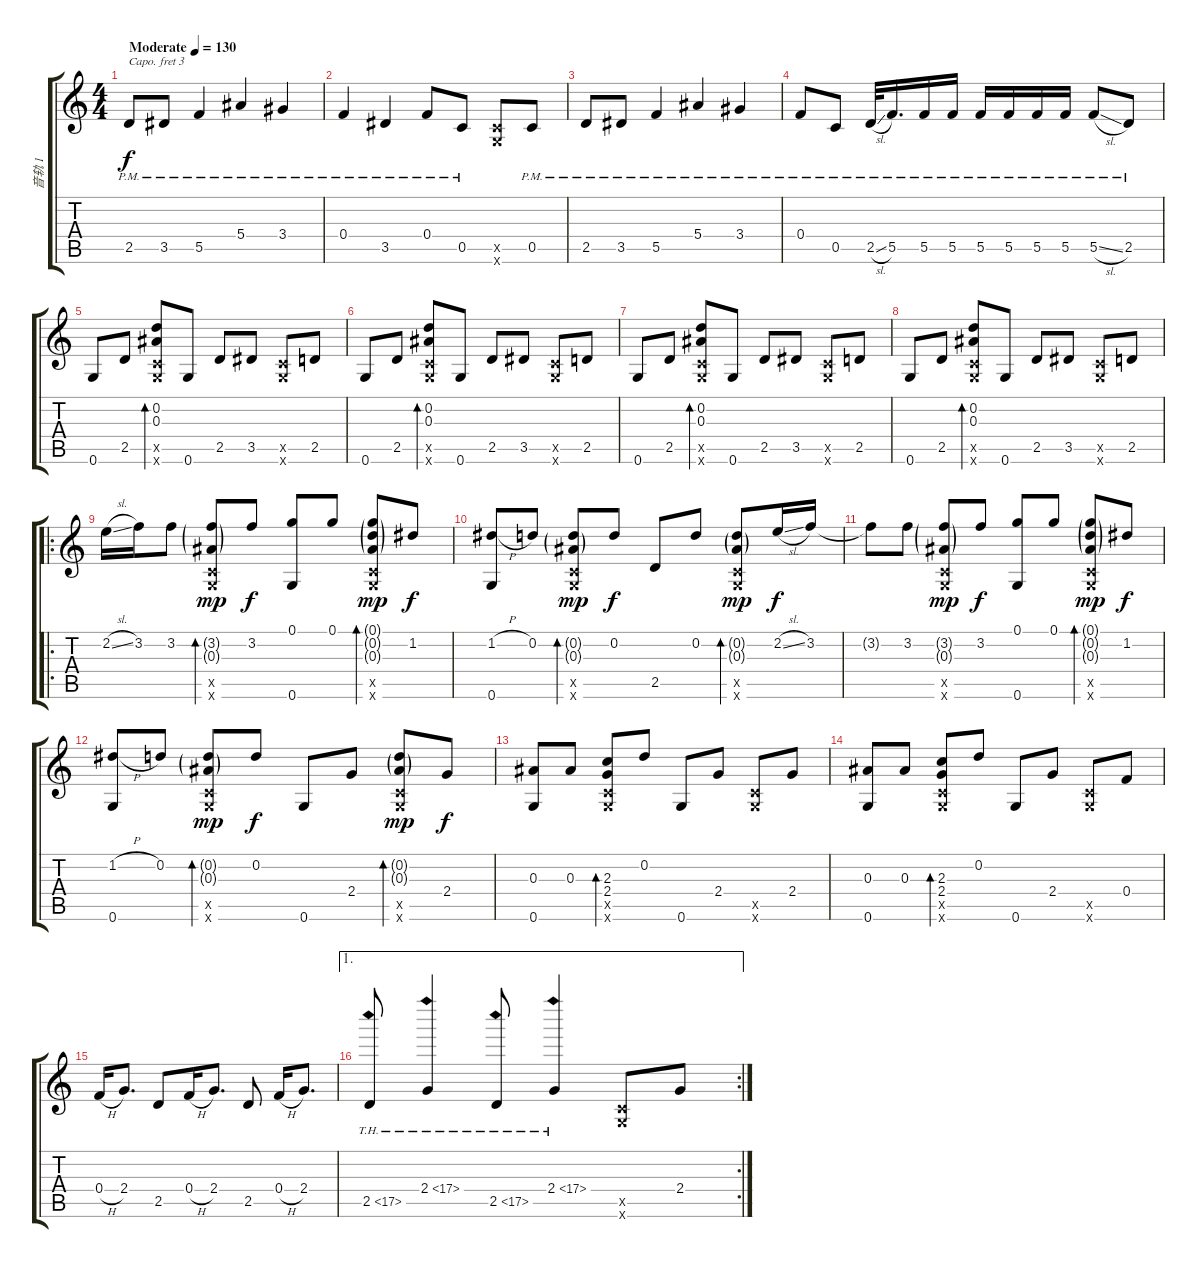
\track ("音轨 1" "音轨 1") {instrument acousticguitarsteel}
\staff {score tabs}
\capo 3
\tuning (E4 B3 G3 D3 A2 E2) {hide}
\ts (4 4)
\tempo (130 "Moderate")
\clef g2
\ks c
2.5{pm}.8{dy f instrument acousticguitarsteel} 3.5{pm}.8 5.5{pm}.4 5.4{pm}.4 3.4{pm}.4 |
0.4{pm}.4 3.5{pm}.4 0.4{pm}.8 0.5{pm}.8 (0.5{x} 0.6{x}).8 0.5{pm}.8 |
2.5{pm}.8 3.5{pm}.8 5.5{pm}.4 5.4{pm}.4 3.4{pm}.4 |
0.4{pm}.8 0.5{pm}.8 2.5{sl pm}.32 5.5{pm}.16{d} 5.5{pm}.16 5.5{pm}.16 5.5{pm}.16 5.5{pm}.16 5.5{pm}.16 5.5{pm}.16 5.5{sl pm}.8 2.5{pm}.8 |
0.6.8 2.5.8 (0.2 0.3 0.5{x} 0.6{x}).8{bd 30} 0.6.8 2.5.8 3.5.8 (0.5{x} 0.6{x}).8 2.5.8 |
0.6.8 2.5.8 (0.2 0.3 0.5{x} 0.6{x}).8{bd 30} 0.6.8 2.5.8 3.5.8 (0.5{x} 0.6{x}).8 2.5.8 |
0.6.8 2.5.8 (0.2 0.3 0.5{x} 0.6{x}).8{bd 30} 0.6.8 2.5.8 3.5.8 (0.5{x} 0.6{x}).8 2.5.8 |
0.6.8 2.5.8 (0.2 0.3 0.5{x} 0.6{x}).8{bd 30} 0.6.8 2.5.8 3.5.8 (0.5{x} 0.6{x}).8 2.5.8 |
\ro
2.2{sl}.16 3.2.16 3.2.8 (3.2{g} 0.3{g} 0.5{x} 0.6{x}).8{bd 30 dy mp} 3.2.8{dy f} (0.1 0.6).8 0.1.8 (0.1{g} 0.2{g} 0.3{g} 0.5{x} 0.6{x}).8{bd 30 dy mp} 1.2.8{dy f} |
(1.2{h} 0.6).8 0.2.8 (0.2{g} 0.3{g} 0.5{x} 0.6{x}).8{bd 30 dy mp} 0.2.8{dy f} 2.5.8 0.2.8 (0.2{g} 0.3{g} 0.5{x} 0.6{x}).8{bd 30 dy mp} 2.2{sl}.16{dy f} 3.2.16 |
3.2{t}.8 3.2.8 (3.2{g} 0.3{g} 0.5{x} 0.6{x}).8{dy mp} 3.2.8{dy f} (0.1 0.6).8 0.1.8 (0.1{g} 0.2{g} 0.3{g} 0.5{x} 0.6{x}).8{bd 30 dy mp} 1.2.8{dy f} |
(1.2{h} 0.6).8 0.2.8 (0.2{g} 0.3{g} 0.5{x} 0.6{x}).8{bd 30 dy mp} 0.2.8{dy f} 0.6.8 2.4.8 (0.2{g} 0.3{g} 0.5{x} 0.6{x}).8{bd 30 dy mp} 2.4.8{dy f} |
(0.3 0.6).8 0.3.8 (2.3 2.4 0.5{x} 0.6{x}).8{bd 30} 0.2.8 0.6.8 2.4.8 (0.5{x} 0.6{x}).8 2.4.8 |
(0.3 0.6).8 0.3.8 (2.3 2.4 0.5{x} 0.6{x}).8{bd 30} 0.2.8 0.6.8 2.4.8 (0.5{x} 0.6{x}).8 0.4.8 |
0.4{h}.16 2.4.8{d} 2.5.8 0.4{h}.16 2.4.8{d} 2.5.8 0.4{h}.16 2.4.8{d} |
\ae 1
\rc 2
2.5{th 15}.8 2.4{th 15}.4 2.5{th 15}.8 2.4{th 15}.4 (0.5{x} 0.6{x}).8 2.4.8
